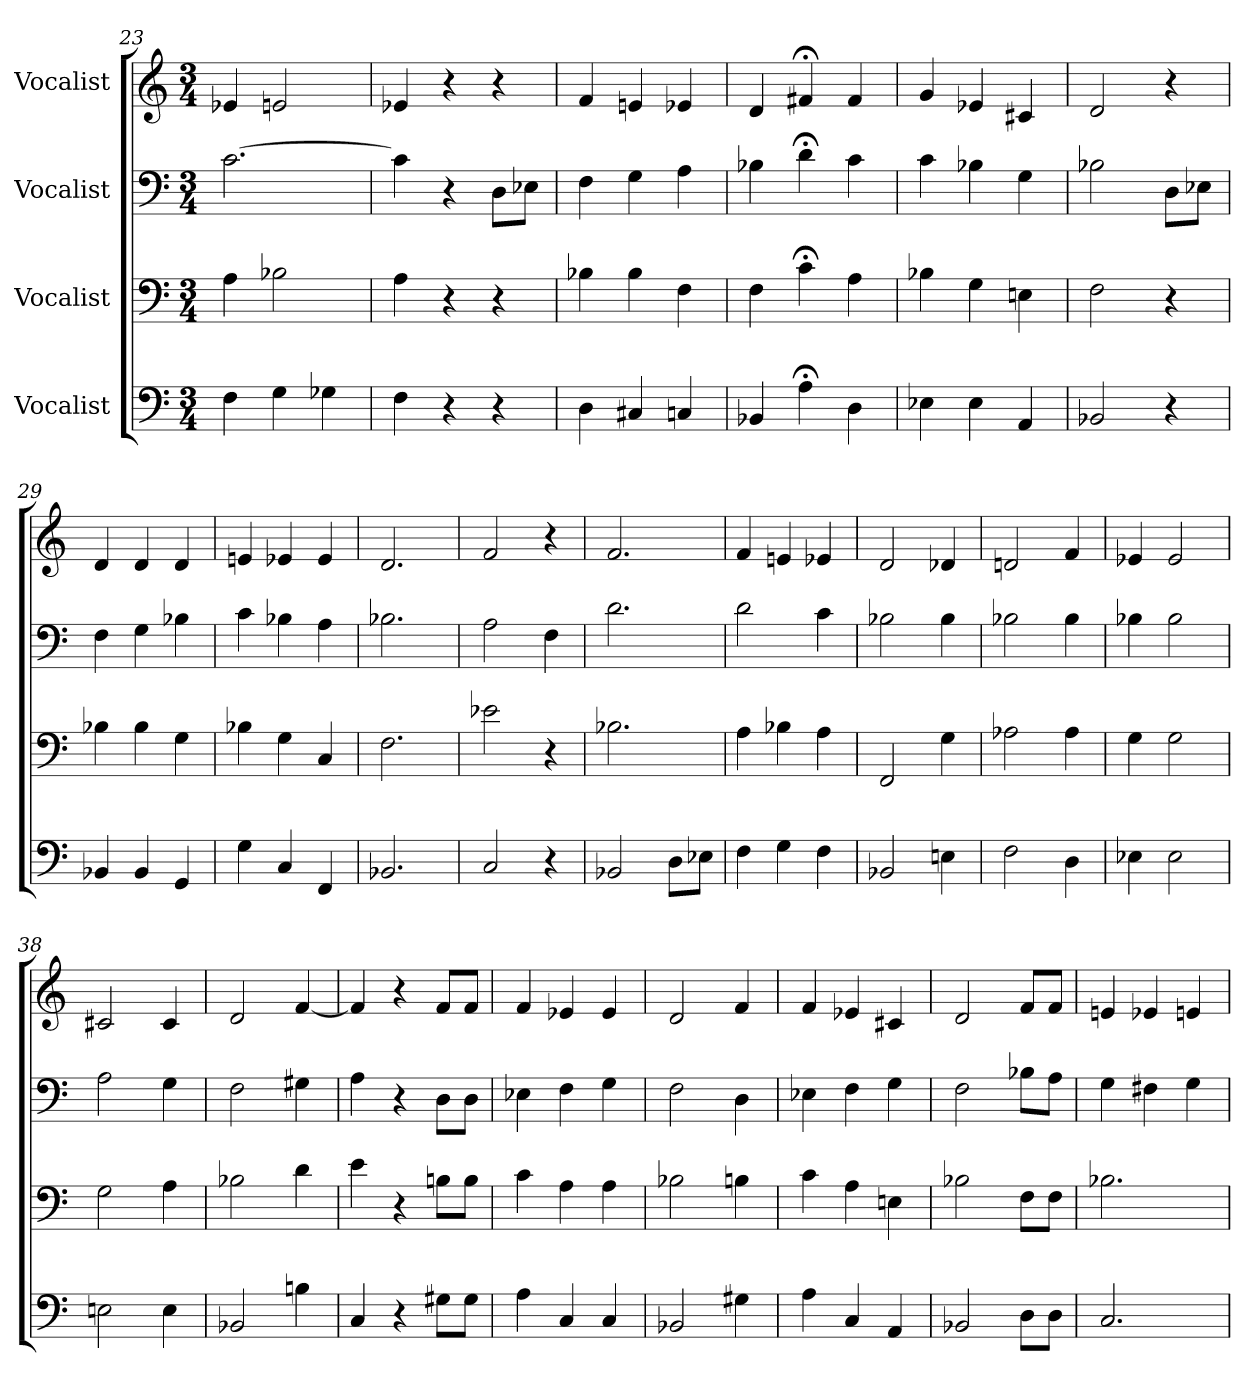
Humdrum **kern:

**kern	**kern	**kern	**kern
*part4	*part3	*part2	*part1
*staff4	*staff3	*staff2	*staff1
*I"Vocalist	*I"Vocalist	*I"Vocalist	*I"Vocalist
*M3/4	*M3/4	*M3/4	*M3/4
=23	=23	=23	=23
4F	4A	[2.c	4e-X
4G	2B-X	.	2en
4G-X	.	.	.
=24	=24	=24	=24
4F	4A	4c]	4e-X
4r	4r	4r	4r
4r	4r	8DL	4r
.	.	8E-XJ	.
=25	=25	=25	=25
4D	4B-X	4F	4f
4C#X	4B-	4G	4en
4Cn	4F	4A	4e-X
=26	=26	=26	=26
4BB-X	4F	4B-X	4d
4A;<	4c;<	4d;<	4f#X;<
4D	4A	4c	4f#
=27	=27	=27	=27
4E-X	4B-X	4c	4g
4E-	4G	4B-X	4e-X
4AA	4En	4G	4c#X
=28	=28	=28	=28
2BB-X	2F	2B-X	2d
4r	4r	8DL	4r
.	.	8E-XJ	.
=29	=29	=29	=29
4BB-X	4B-X	4F	4d
4BB-	4B-	4G	4d
4GG	4G	4B-X	4d
=30	=30	=30	=30
4G	4B-X	4c	4en
4C	4G	4B-X	4e-X
4FF	4C	4A	4e-
=31	=31	=31	=31
2.BB-X	2.F	2.B-X	2.d
=32	=32	=32	=32
2C	2e-X	2A	2f
4r	4r	4F	4r
=33	=33	=33	=33
2BB-X	2.B-X	2.d	2.f
8DL	.	.	.
8E-XJ	.	.	.
=34	=34	=34	=34
4F	4A	2d	4f
4G	4B-X	.	4en
4F	4A	4c	4e-X
=35	=35	=35	=35
2BB-X	2FF	2B-X	2d
4En	4G	4B-	4d-X
=36	=36	=36	=36
2F	2A-X	2B-X	2dn
4D	4A-	4B-	4f
=37	=37	=37	=37
4E-X	4G	4B-X	4e-X
2E-	2G	2B-	2e-
=38	=38	=38	=38
2En	2G	2A	2c#X
4E	4A	4G	4c#
=39	=39	=39	=39
2BB-X	2B-X	2F	2d
4Bn	4d	4G#X	[4f
=40	=40	=40	=40
4C	4e	4A	4f]
4r	4r	4r	4r
8G#XL	8BnL	8DL	8fL
8G#J	8BJ	8DJ	8fJ
=41	=41	=41	=41
4A	4c	4E-X	4f
4C	4A	4F	4e-X
4C	4A	4G	4e-
=42	=42	=42	=42
2BB-X	2B-X	2F	2d
4G#X	4Bn	4D	4f
=43	=43	=43	=43
4A	4c	4E-X	4f
4C	4A	4F	4e-X
4AA	4En	4G	4c#X
=44	=44	=44	=44
2BB-X	2B-X	2F	2d
8DL	8FL	8B-XL	8fL
8DJ	8FJ	8AJ	8fJ
=45	=45	=45	=45
2.C	2.B-X	4G	4en
.	.	4F#X	4e-X
.	.	4G	4en
=	=	=	=
*-	*-	*-	*-
